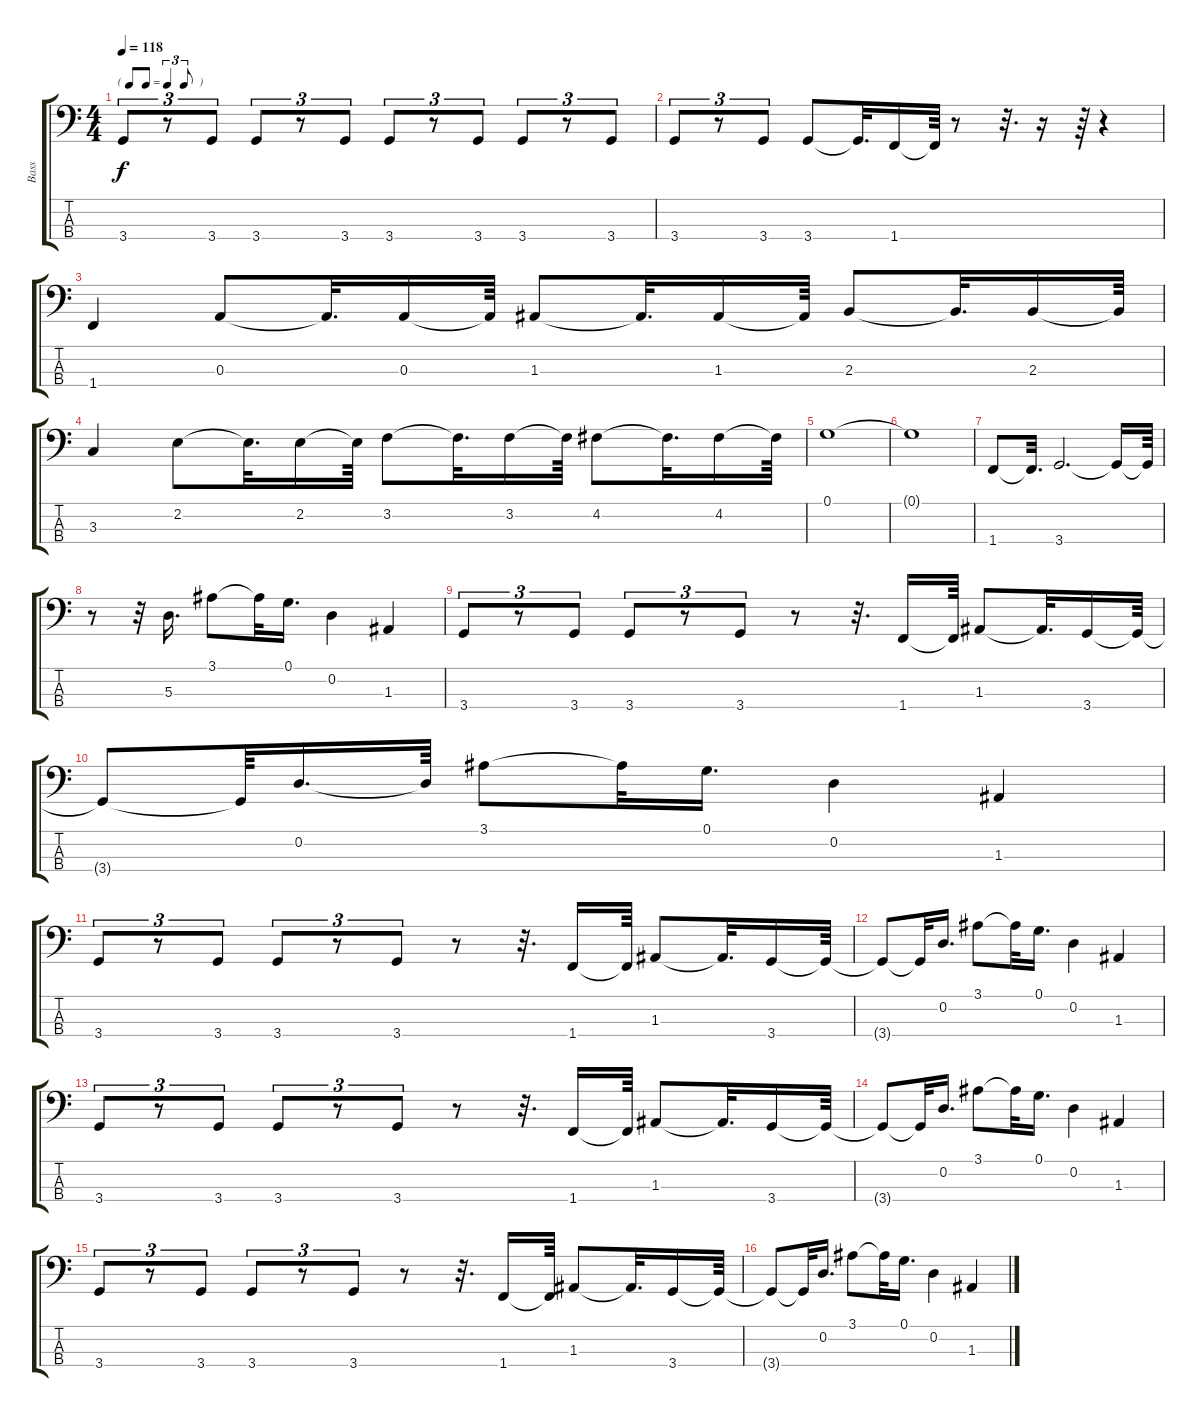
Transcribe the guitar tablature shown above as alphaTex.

\track ("Bass" "Bass") {instrument electricbassfinger}
\staff {score tabs}
\tuning (G2 D2 A1 E1) {hide}
\ts (4 4)
\tf triplet8th
\tempo 118
\clef f4
\ks c
3.4.8{tu (3 2) dy f} r.8{tu (3 2)} 3.4.8{tu (3 2)} 3.4.8{tu (3 2)} r.8{tu (3 2)} 3.4.8{tu (3 2)} 3.4.8{tu (3 2)} r.8{tu (3 2)} 3.4.8{tu (3 2)} 3.4.8{tu (3 2)} r.8{tu (3 2)} 3.4.8{tu (3 2)} |
3.4.8{tu (3 2)} r.8{tu (3 2)} 3.4.8{tu (3 2)} 3.4.8 3.4{t}.32{d} 1.4.16 1.4{t}.64 r.8 r.32{d} r.16 r.64 r.4 |
1.4.4 0.3.8 0.3{t}.32{d} 0.3.16 0.3{t}.64 1.3.8 1.3{t}.32{d} 1.3.16 1.3{t}.64 2.3.8 2.3{t}.32{d} 2.3.16 2.3{t}.64 |
3.3.4 2.2.8 2.2{t}.32{d} 2.2.16 2.2{t}.64 3.2.8 3.2{t}.32{d} 3.2.16 3.2{t}.64 4.2.8 4.2{t}.32{d} 4.2.16 4.2{t}.64 |
0.1.1 |
0.1{t}.1 |
1.4.8 1.4{t}.32{d} 3.4.2{d} 3.4{t}.16 3.4{t}.64 |
r.8 r.32 5.3.16{d} 3.1.8 3.1{t}.32 0.1.16{d} 0.2.4 1.3.4 |
3.4.8{tu (3 2)} r.8{tu (3 2)} 3.4.8{tu (3 2)} 3.4.8{tu (3 2)} r.8{tu (3 2)} 3.4.8{tu (3 2)} r.8 r.32{d} 1.4.16 1.4{t}.64 1.3.8 1.3{t}.32{d} 3.4.16 3.4{t}.64 |
3.4{t}.8 3.4{t}.64 0.2.16{d} 0.2{t}.64 3.1.8 3.1{t}.32 0.1.16{d} 0.2.4 1.3.4 |
3.4.8{tu (3 2)} r.8{tu (3 2)} 3.4.8{tu (3 2)} 3.4.8{tu (3 2)} r.8{tu (3 2)} 3.4.8{tu (3 2)} r.8 r.32{d} 1.4.16 1.4{t}.64 1.3.8 1.3{t}.32{d} 3.4.16 3.4{t}.64 |
3.4{t}.8 3.4{t}.32 0.2.16{d} 3.1.8 3.1{t}.32 0.1.16{d} 0.2.4 1.3.4 |
3.4.8{tu (3 2)} r.8{tu (3 2)} 3.4.8{tu (3 2)} 3.4.8{tu (3 2)} r.8{tu (3 2)} 3.4.8{tu (3 2)} r.8 r.32{d} 1.4.16 1.4{t}.64 1.3.8 1.3{t}.32{d} 3.4.16 3.4{t}.64 |
3.4{t}.8 3.4{t}.32 0.2.16{d} 3.1.8 3.1{t}.32 0.1.16{d} 0.2.4 1.3.4 |
3.4.8{tu (3 2)} r.8{tu (3 2)} 3.4.8{tu (3 2)} 3.4.8{tu (3 2)} r.8{tu (3 2)} 3.4.8{tu (3 2)} r.8 r.32{d} 1.4.16 1.4{t}.64 1.3.8 1.3{t}.32{d} 3.4.16 3.4{t}.64 |
3.4{t}.8 3.4{t}.32 0.2.16{d} 3.1.8 3.1{t}.32 0.1.16{d} 0.2.4 1.3.4
